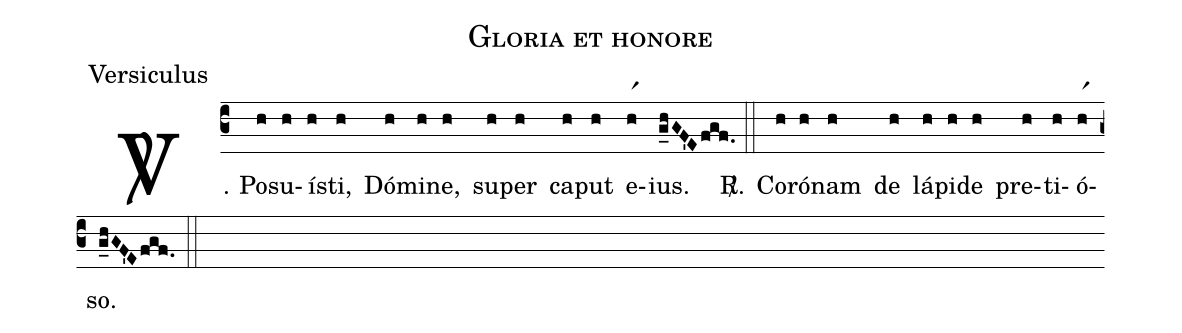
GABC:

name:Gloria et honore;
office-part:Versiculus;
%%
(c3)
<sp>V/</sp>. Po(h)su(h)ís(h)ti,(h) Dó(h)mi(h)ne,(h) su(h)per(h) ca(h)put(h) e(hr1)ius.(g_hGF'Efgf.) <sp>R/</sp>.(::)
Co(h)ró(h)nam(h) de(h) lá(h)pi(h)de(h) pre(h)ti(h)ó(hr1)so.(g_hGF'Efgf.) (::)
